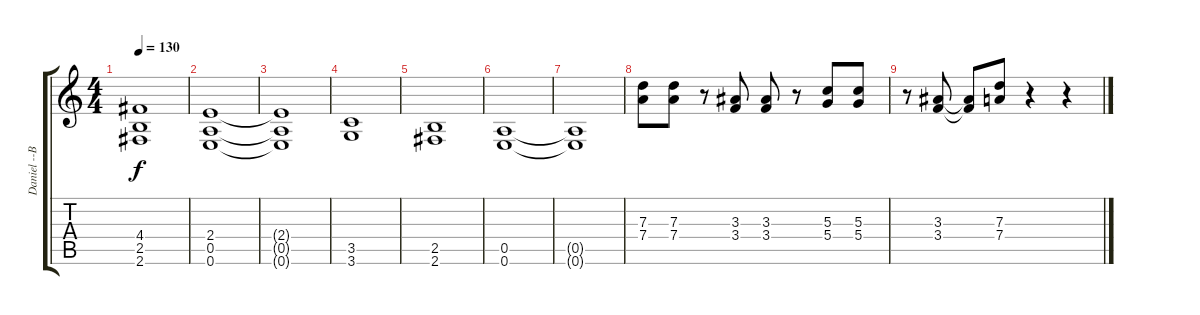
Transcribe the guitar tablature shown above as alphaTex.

\track ("Daniel --Base" "Daniel --B") {instrument distortionguitar}
\staff {score tabs}
\tuning (E4 B3 G3 D3 A2 E2) {hide}
\ts (4 4)
\tempo 130
\clef g2
\ks c
(4.4 2.5 2.6).1{dy f} |
(2.4 0.5 0.6).1 |
(2.4{t} 0.5{t} 0.6{t}).1 |
(3.5 3.6).1 |
(2.5 2.6).1 |
(0.5 0.6).1 |
(0.5{t} 0.6{t}).1 |
(7.3 7.4).8 (7.3 7.4).8 r.8 (3.3 3.4).8 (3.3 3.4).8 r.8 (5.3 5.4).8 (5.3 5.4).8 |
r.8 (3.3 3.4).8 (3.3{t} 3.4{t}).8 (7.3 7.4).8 r.4 r.4
